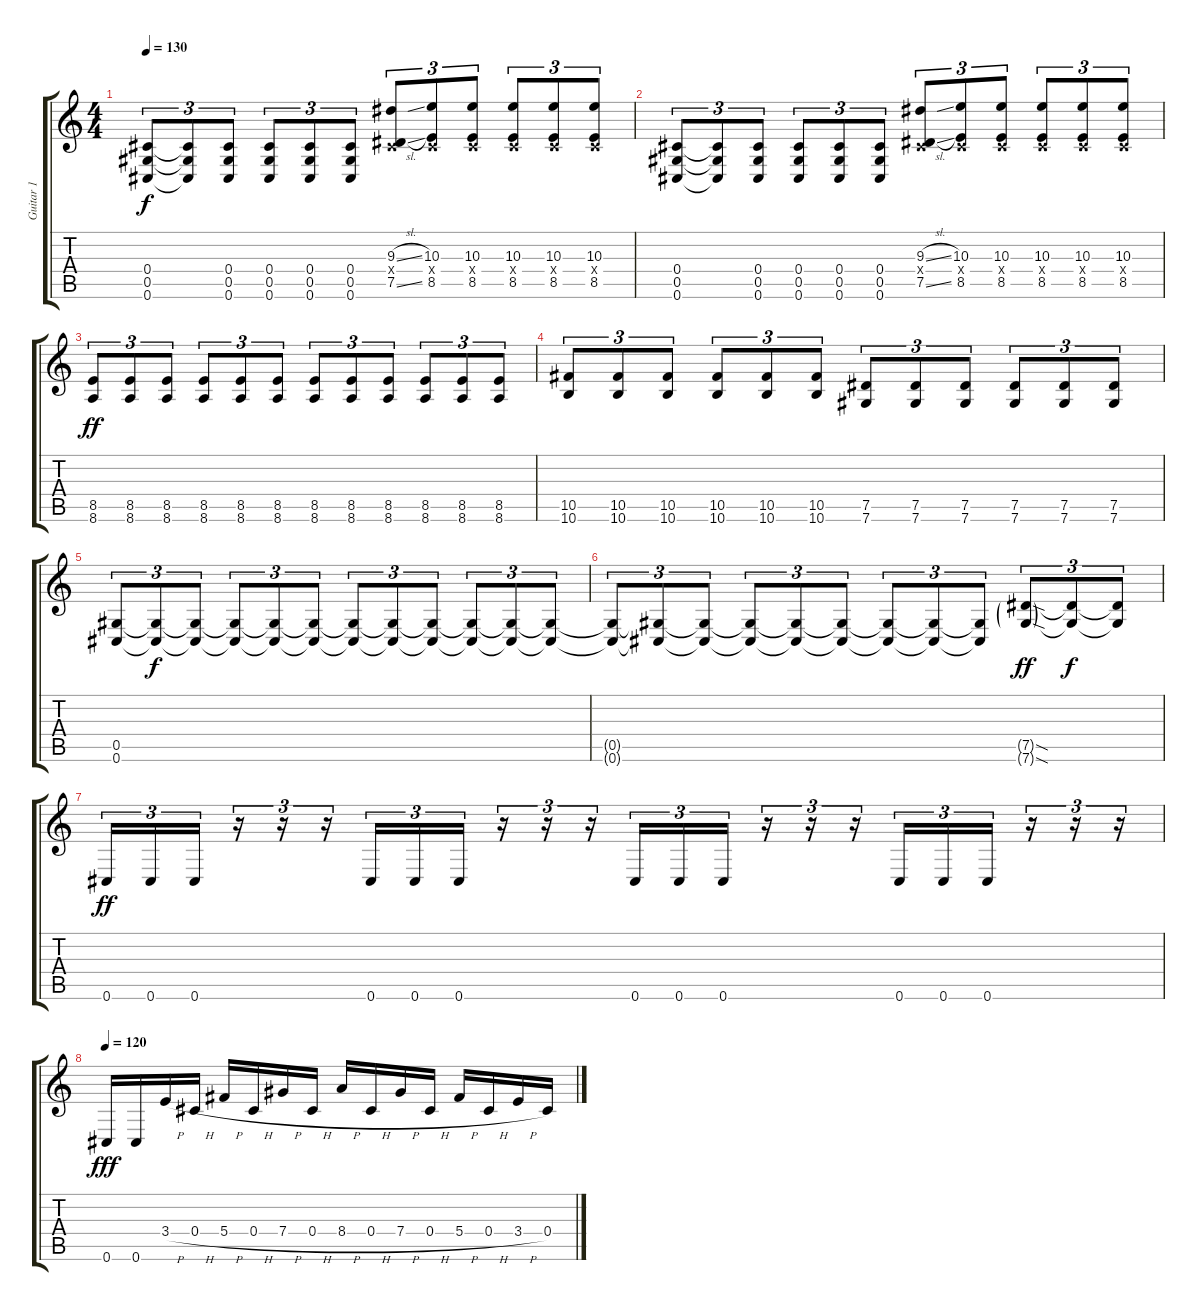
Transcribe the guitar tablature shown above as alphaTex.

\track ("Guitar 1" "Guitar 1") {instrument distortionguitar}
\staff {score tabs}
\tuning (Eb4 Bb3 Gb3 Db3 Ab2 Db2) {hide}
\ts (4 4)
\tempo 130
\clef g2
\ks c
(0.4 0.5 0.6).8{tu (3 2) dy f} (0.4{t} 0.5{t} 0.6{t}).8{tu (3 2)} (0.4 0.5 0.6).8{tu (3 2)} (0.4 0.5 0.6).8{tu (3 2)} (0.4 0.5 0.6).8{tu (3 2)} (0.4 0.5 0.6).8{tu (3 2)} (9.3{sl} 0.4{x} 7.5{sl}).8{tu (3 2)} (10.3 0.4{x} 8.5).8{tu (3 2)} (10.3 0.4{x} 8.5).8{tu (3 2)} (10.3 0.4{x} 8.5).8{tu (3 2)} (10.3 0.4{x} 8.5).8{tu (3 2)} (10.3 0.4{x} 8.5).8{tu (3 2)} |
(0.4 0.5 0.6).8{tu (3 2)} (0.4{t} 0.5{t} 0.6{t}).8{tu (3 2)} (0.4 0.5 0.6).8{tu (3 2)} (0.4 0.5 0.6).8{tu (3 2)} (0.4 0.5 0.6).8{tu (3 2)} (0.4 0.5 0.6).8{tu (3 2)} (9.3{sl} 0.4{x} 7.5{sl}).8{tu (3 2)} (10.3 0.4{x} 8.5).8{tu (3 2)} (10.3 0.4{x} 8.5).8{tu (3 2)} (10.3 0.4{x} 8.5).8{tu (3 2)} (10.3 0.4{x} 8.5).8{tu (3 2)} (10.3 0.4{x} 8.5).8{tu (3 2)} |
(8.5 8.6).8{tu (3 2) dy ff} (8.5 8.6).8{tu (3 2)} (8.5 8.6).8{tu (3 2)} (8.5 8.6).8{tu (3 2)} (8.5 8.6).8{tu (3 2)} (8.5 8.6).8{tu (3 2)} (8.5 8.6).8{tu (3 2)} (8.5 8.6).8{tu (3 2)} (8.5 8.6).8{tu (3 2)} (8.5 8.6).8{tu (3 2)} (8.5 8.6).8{tu (3 2)} (8.5 8.6).8{tu (3 2)} |
(10.5 10.6).8{tu (3 2)} (10.5 10.6).8{tu (3 2)} (10.5 10.6).8{tu (3 2)} (10.5 10.6).8{tu (3 2)} (10.5 10.6).8{tu (3 2)} (10.5 10.6).8{tu (3 2)} (7.5 7.6).8{tu (3 2)} (7.5 7.6).8{tu (3 2)} (7.5 7.6).8{tu (3 2)} (7.5 7.6).8{tu (3 2)} (7.5 7.6).8{tu (3 2)} (7.5 7.6).8{tu (3 2)} |
(0.5 0.6).8{tu (3 2)} (0.5{t} 0.6{t}).8{tu (3 2) dy f} (0.5{t} 0.6{t}).8{tu (3 2)} (0.5{t} 0.6{t}).8{tu (3 2)} (0.5{t} 0.6{t}).8{tu (3 2)} (0.5{t} 0.6{t}).8{tu (3 2)} (0.5{t} 0.6{t}).8{tu (3 2)} (0.5{t} 0.6{t}).8{tu (3 2)} (0.5{t} 0.6{t}).8{tu (3 2)} (0.5{t} 0.6{t}).8{tu (3 2)} (0.5{t} 0.6{t}).8{tu (3 2)} (0.5{t} 0.6{t}).8{tu (3 2)} |
(0.5{t} 0.6{t}).8{tu (3 2)} (0.5{t} 0.6{t}).8{tu (3 2)} (0.5{t} 0.6{t}).8{tu (3 2)} (0.5{t} 0.6{t}).8{tu (3 2)} (0.5{t} 0.6{t}).8{tu (3 2)} (0.5{t} 0.6{t}).8{tu (3 2)} (0.5{t} 0.6{t}).8{tu (3 2)} (0.5{t} 0.6{t}).8{tu (3 2)} (0.5{t} 0.6{t}).8{tu (3 2)} (7.5{sod g} 7.6{sod g}).8{tu (3 2) dy ff} (7.5{t} 7.6{t}).8{tu (3 2) dy f} (7.5{t} 7.6{t}).8{tu (3 2)} |
0.6.16{tu (3 2) dy ff} 0.6.16{tu (3 2)} 0.6.16{tu (3 2)} r.16{tu (3 2)} r.16{tu (3 2)} r.16{tu (3 2)} 0.6.16{tu (3 2)} 0.6.16{tu (3 2)} 0.6.16{tu (3 2)} r.16{tu (3 2)} r.16{tu (3 2)} r.16{tu (3 2)} 0.6.16{tu (3 2)} 0.6.16{tu (3 2)} 0.6.16{tu (3 2)} r.16{tu (3 2)} r.16{tu (3 2)} r.16{tu (3 2)} 0.6.16{tu (3 2)} 0.6.16{tu (3 2)} 0.6.16{tu (3 2)} r.16{tu (3 2)} r.16{tu (3 2)} r.16{tu (3 2)} |
\tempo 120
0.6.16{dy fff} 0.6.16 3.4{h}.16 0.4{h}.16 5.4{h}.16 0.4{h}.16 7.4{h}.16 0.4{h}.16 8.4{h}.16 0.4{h}.16 7.4{h}.16 0.4{h}.16 5.4{h}.16 0.4{h}.16 3.4{h}.16 0.4.16
